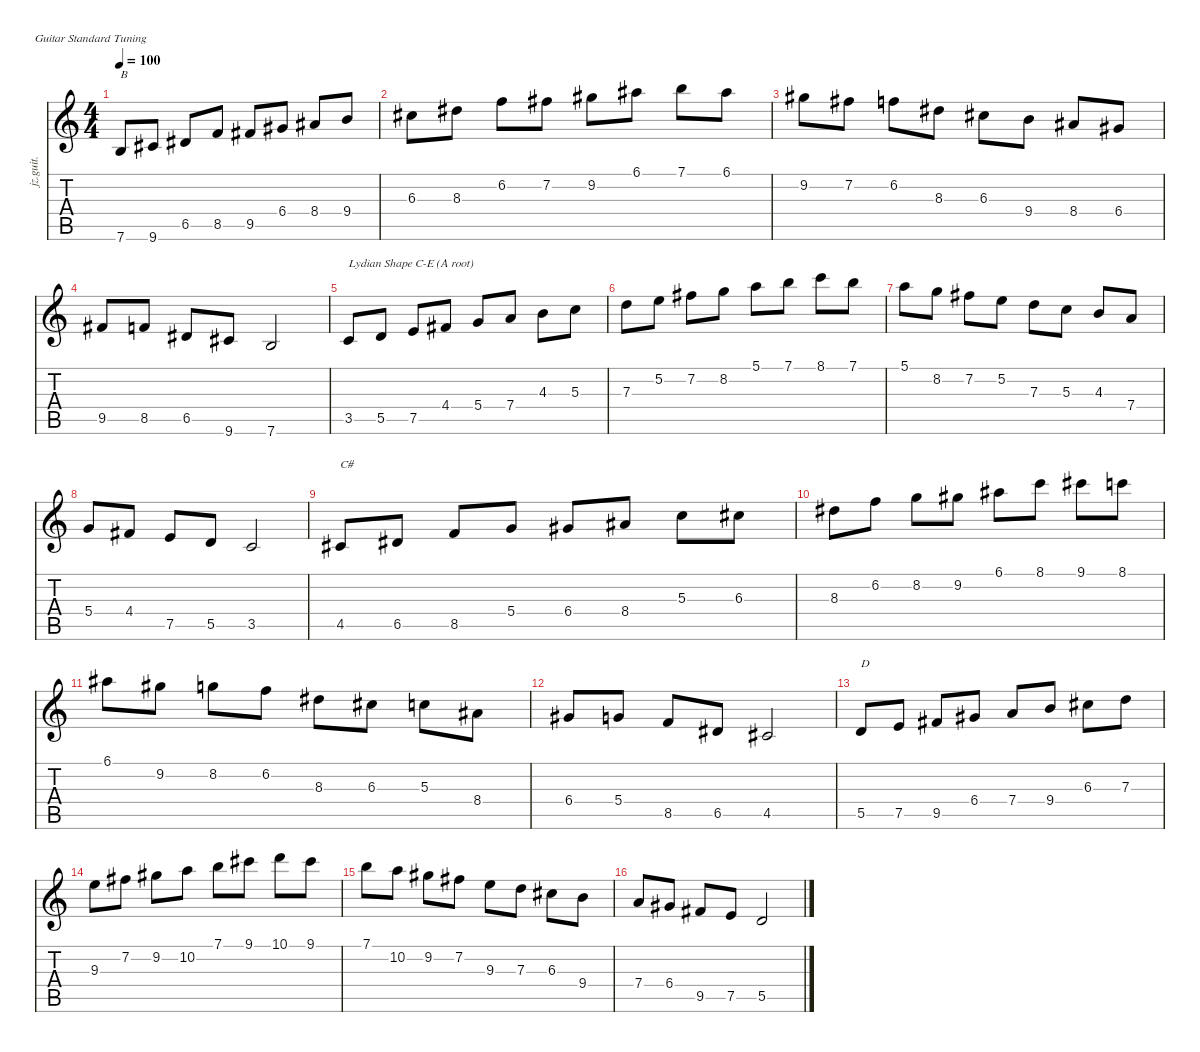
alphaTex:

\defaultSystemsLayout 4
\hideDynamics
\bracketExtendMode nobrackets
\chordDiagramsInScore
\track ("Jazz Guitar" "jz.guit.") {defaultSystemsLayout 2 instrument electricguitarjazz}
\staff {score tabs}
\tuning (E4 B3 G3 D3 A2 E2)
\ts (4 4)
\tempo 100
\clef g2
\scale
0.279325
\ks c
7.6.8{txt "B" dy mf beam Up} 9.6{acc #}.8{beam Up} 6.5{acc #}.8{beam Up} 8.5.8{beam Up} 9.5{acc #}.8{beam Up} 6.4{acc #}.8{beam Up} 8.4{acc #}.8{beam Up} 9.4.8{beam Up} |
\scale
0.240225 6.3{acc #}.8{beam Down} 8.3{acc #}.8{beam Down} 6.2.8{beam Down} 7.2{acc #}.8{beam Down} 9.2{acc #}.8{beam Down} 6.1{acc #}.8{beam Down} 7.1.8{beam Down} 6.1{acc #}.8{beam Down} |
\scale
0.240225 9.2{acc #}.8{beam Down} 7.2{acc #}.8{beam Down} 6.2.8{beam Down} 8.3{acc #}.8{beam Down} 6.3{acc #}.8{beam Down} 9.4.8{beam Down} 8.4{acc #}.8{beam Up} 6.4{acc #}.8{beam Up} |
\scale
0.240225 9.5{acc #}.8{beam Up} 8.5.8{beam Up} 6.5{acc #}.8{beam Up} 9.6{acc #}.8{beam Up} 7.6.2{beam Up} |
\scale
0.273212 3.5.8{txt "Lydian Shape C-E (A root)" beam Up} 5.5.8{beam Up} 7.5.8{beam Up} 4.4{acc #}.8{beam Up} 5.4.8{beam Up} 7.4.8{beam Up} 4.3.8{beam Down} 5.3.8{beam Down} |
\scale
0.242263 7.3.8{beam Down} 5.2.8{beam Down} 7.2{acc #}.8{beam Down} 8.2.8{beam Down} 5.1.8{beam Down} 7.1.8{beam Down} 8.1.8{beam Down} 7.1.8{beam Down} |
\scale
0.242263 5.1.8{beam Down} 8.2.8{beam Down} 7.2{acc #}.8{beam Down} 5.2.8{beam Down} 7.3.8{beam Down} 5.3.8{beam Down} 4.3.8{beam Up} 7.4.8{beam Up} |
\scale
0.242263 5.4.8{beam Up} 4.4{acc #}.8{beam Up} 7.5.8{beam Up} 5.5.8{beam Up} 3.5.2{beam Up} |
\scale
0.273212 4.5{acc #}.8{txt "C#" beam Up} 6.5{acc #}.8{beam Up} 8.5.8{beam Up} 5.4.8{beam Up} 6.4{acc #}.8{beam Up} 8.4{acc #}.8{beam Up} 5.3.8{beam Down} 6.3{acc #}.8{beam Down} |
\scale
0.242263 8.3{acc #}.8{beam Down} 6.2.8{beam Down} 8.2.8{beam Down} 9.2{acc #}.8{beam Down} 6.1{acc #}.8{beam Down} 8.1.8{beam Down} 9.1{acc #}.8{beam Down} 8.1.8{beam Down} |
\scale
0.242263 6.1{acc #}.8{beam Down} 9.2{acc #}.8{beam Down} 8.2.8{beam Down} 6.2.8{beam Down} 8.3{acc #}.8{beam Down} 6.3{acc #}.8{beam Down} 5.3.8{beam Down} 8.4{acc #}.8{beam Down} |
\scale
0.242263 6.4{acc #}.8{beam Up} 5.4.8{beam Up} 8.5.8{beam Up} 6.5{acc #}.8{beam Up} 4.5{acc #}.2{beam Up} |
\scale
0.273212 5.5.8{txt "D" beam Up} 7.5.8{beam Up} 9.5{acc #}.8{beam Up} 6.4{acc #}.8{beam Up} 7.4.8{beam Up} 9.4.8{beam Up} 6.3{acc #}.8{beam Down} 7.3.8{beam Down} |
\scale
0.242263 9.3.8{beam Down} 7.2{acc #}.8{beam Down} 9.2{acc #}.8{beam Down} 10.2.8{beam Down} 7.1.8{beam Down} 9.1{acc #}.8{beam Down} 10.1.8{beam Down} 9.1{acc #}.8{beam Down} |
\scale
0.242263 7.1.8{beam Down} 10.2.8{beam Down} 9.2{acc #}.8{beam Down} 7.2{acc #}.8{beam Down} 9.3.8{beam Down} 7.3.8{beam Down} 6.3{acc #}.8{beam Down} 9.4.8{beam Down} |
\scale
0.242263 7.4.8{beam Up} 6.4{acc #}.8{beam Up} 9.5{acc #}.8{beam Up} 7.5.8{beam Up} 5.5.2{beam Up}
